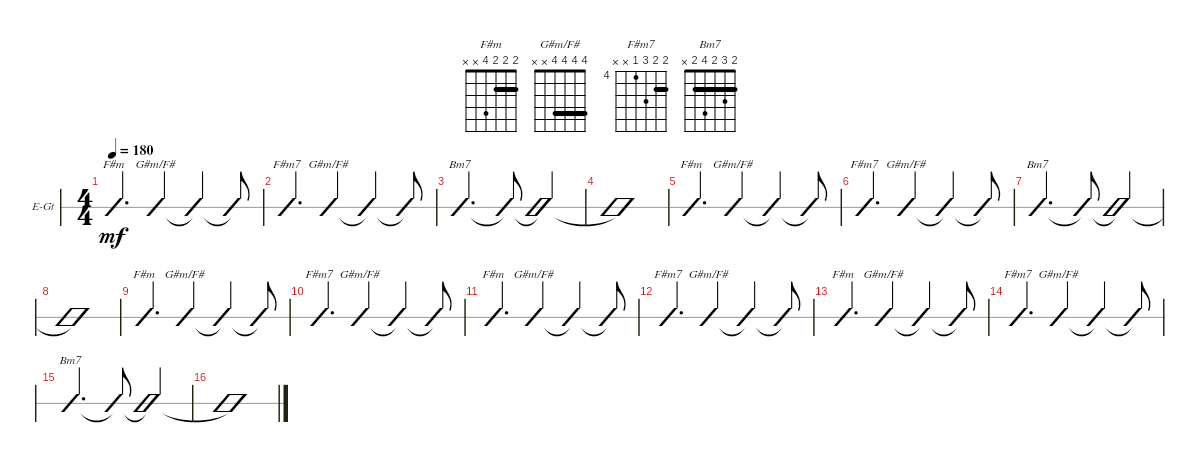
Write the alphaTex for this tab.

\defaultSystemsLayout 4
\bracketExtendMode groupsimilarinstruments
\firstSystemTrackNameOrientation horizontal
\otherSystemsTrackNameOrientation horizontal
\track ("Rhythm" "E-Gt") {instrument electricguitarclean}
\staff {slash}
\tuning (E4 B3 G3 D3 A2 E2)
\chord ("F#m" 2 2 2 4 x x) {barre (2 2)}
\chord ("G#m/F#" 4 4 4 4 x x) {barre (4 4 4)}
\chord ("F#m7" 5 5 6 4 x x) {firstfret 4 barre 5}
\chord ("Bm7" 2 3 2 4 2 x) {barre (2 2)}
\ts (4 4)
\tempo 180
\clef g2
\scale
0.333333
\ks f#minor
(4.4 2.3 2.2).4{d ch "F#m" dy mf} (4.4 4.3 4.2 4.1).4{ch "G#m/F#"} (4.4{t} 4.3{t} 4.2{t} 4.1{t}).4 (4.4{t} 4.3{t} 4.2{t} 4.1{t}).8 |
\scale
0.333333 (4.4 6.3 5.2 5.1).4{d ch "F#m7"} (4.4 4.3 4.2 4.1).4{ch "G#m/F#"} (4.4{t} 4.3{t} 4.2{t} 4.1{t}).4 (4.4{t} 4.3{t} 4.2{t} 4.1{t}).8 |
\scale
0.333333 (2.5 4.4 2.3 3.2 2.1).4{d ch "Bm7"} (2.5{t} 4.4{t} 2.3{t} 3.2{t} 2.1{t}).8 (2.5{t} 4.4{t} 2.3{t} 3.2{t} 2.1{t}).2 |
\scale
0.333333 (2.5{t} 4.4{t} 2.3{t} 3.2{t} 2.1{t}).1 |
\scale
0.333333 (4.4 2.3 2.2).4{d ch "F#m"} (4.4 4.3 4.2 4.1).4{ch "G#m/F#"} (4.4{t} 4.3{t} 4.2{t} 4.1{t}).4 (4.4{t} 4.3{t} 4.2{t} 4.1{t}).8 |
\scale
0.333333 (4.4 6.3 5.2 5.1).4{d ch "F#m7"} (4.4 4.3 4.2 4.1).4{ch "G#m/F#"} (4.4{t} 4.3{t} 4.2{t} 4.1{t}).4 (4.4{t} 4.3{t} 4.2{t} 4.1{t}).8 |
\scale
0.333333 (2.5 4.4 2.3 3.2 2.1).4{d ch "Bm7"} (2.5{t} 4.4{t} 2.3{t} 3.2{t} 2.1{t}).8 (2.5{t} 4.4{t} 2.3{t} 3.2{t} 2.1{t}).2 |
\scale
0.333333 (2.5{t} 4.4{t} 2.3{t} 3.2{t} 2.1{t}).1 |
\scale
0.333333 (4.4 2.3 2.2).4{d ch "F#m"} (4.4 4.3 4.2 4.1).4{ch "G#m/F#"} (4.4{t} 4.3{t} 4.2{t} 4.1{t}).4 (4.4{t} 4.3{t} 4.2{t} 4.1{t}).8 |
\scale
0.333333 (4.4 6.3 5.2 5.1).4{d ch "F#m7"} (4.4 4.3 4.2 4.1).4{ch "G#m/F#"} (4.4{t} 4.3{t} 4.2{t} 4.1{t}).4 (4.4{t} 4.3{t} 4.2{t} 4.1{t}).8 |
\scale
0.333333 (4.4 2.3 2.2).4{d ch "F#m"} (4.4 4.3 4.2 4.1).4{ch "G#m/F#"} (4.4{t} 4.3{t} 4.2{t} 4.1{t}).4 (4.4{t} 4.3{t} 4.2{t} 4.1{t}).8 |
\scale
0.333333 (4.4 6.3 5.2 5.1).4{d ch "F#m7"} (4.4 4.3 4.2 4.1).4{ch "G#m/F#"} (4.4{t} 4.3{t} 4.2{t} 4.1{t}).4 (4.4{t} 4.3{t} 4.2{t} 4.1{t}).8 |
\scale
0.333333 (4.4 2.3 2.2).4{d ch "F#m"} (4.4 4.3 4.2 4.1).4{ch "G#m/F#"} (4.4{t} 4.3{t} 4.2{t} 4.1{t}).4 (4.4{t} 4.3{t} 4.2{t} 4.1{t}).8 |
\scale
0.333333 (4.4 6.3 5.2 5.1).4{d ch "F#m7"} (4.4 4.3 4.2 4.1).4{ch "G#m/F#"} (4.4{t} 4.3{t} 4.2{t} 4.1{t}).4 (4.4{t} 4.3{t} 4.2{t} 4.1{t}).8 |
\scale
0.333333 (2.5 4.4 2.3 3.2 2.1).4{d ch "Bm7"} (2.5{t} 4.4{t} 2.3{t} 3.2{t} 2.1{t}).8 (2.5{t} 4.4{t} 2.3{t} 3.2{t} 2.1{t}).2 |
\scale
0.333333 (2.5{t} 4.4{t} 2.3{t} 3.2{t} 2.1{t}).1
